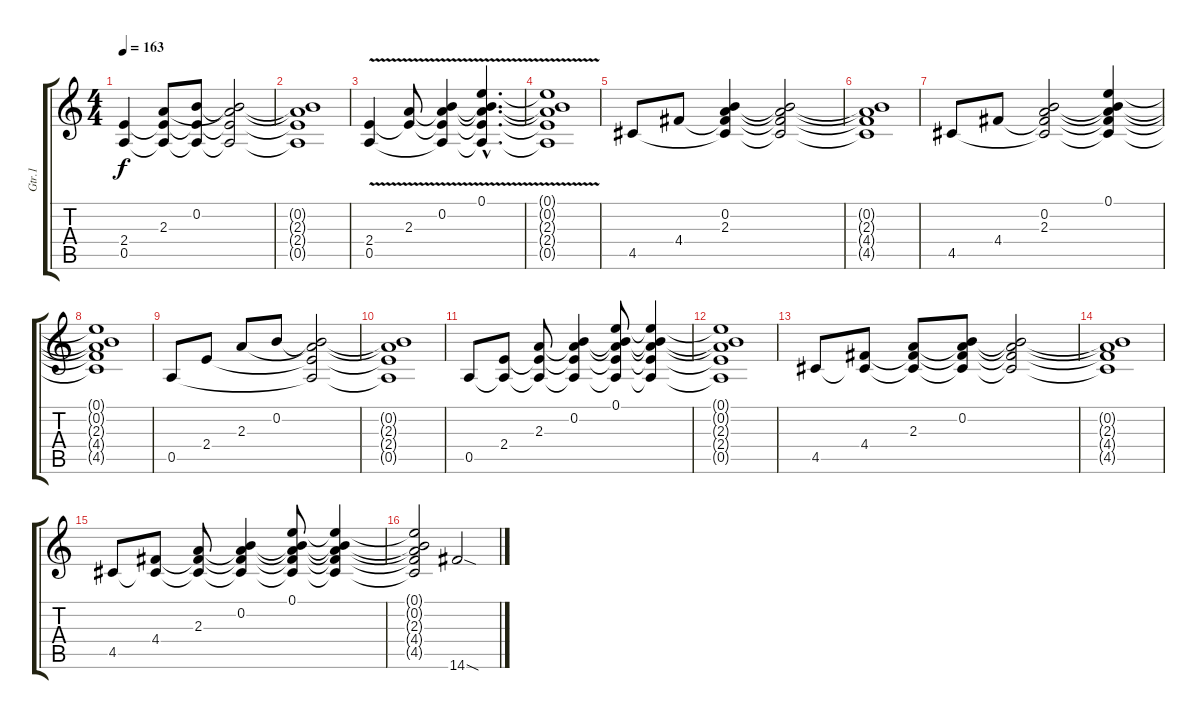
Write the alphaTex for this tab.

\track ("Gtr.1" "Gtr.1") {instrument overdrivenguitar}
\staff {score tabs}
\tuning (E4 B3 G3 D3 A2 E2) {hide}
\ts (4 4)
\tempo 163
\clef g2
\ks c
(2.4 0.5).4{dy f} (2.3 2.4{t} 0.5{t}).8 (0.2 2.4{t} 0.5{t}).8 (0.2{t} 2.3{t} 2.4{t} 0.5{t}).2 |
(0.2{t} 2.3{t} 2.4{t} 0.5{t}).1 |
(2.4{v} 0.5{v}).4 (2.3{v} 2.4{t}).8 (0.2{v} 2.3{t} 2.4{t} 0.5{t}).4 (0.1{v hac} 0.2{hac t} 2.3{hac t} 2.4{hac t} 0.5{hac t}).4{d} |
(0.1{t} 0.2{t} 2.3{t} 2.4{t} 0.5{t}).1 |
4.5.8 4.4.8 (0.2 2.3 4.4{t} 4.5{t}).4 (0.2{t} 2.3{t} 4.4{t} 4.5{t}).2 |
(0.2{t} 2.3{t} 4.4{t} 4.5{t}).1 |
4.5.8 4.4.8 (0.2 2.3 4.4{t} 4.5{t}).2 (0.1 0.2{t} 2.3{t} 4.4{t} 4.5{t}).4 |
(0.1{t} 0.2{t} 2.3{t} 4.4{t} 4.5{t}).1 |
0.5.8 2.4.8 2.3.8 0.2.8 (0.2{t} 2.3{t} 2.4{t} 0.5{t}).2 |
(0.2{t} 2.3{t} 2.4{t} 0.5{t}).1 |
0.5.8 (2.4 0.5{t}).8 (2.3 2.4{t} 0.5{t}).8 (0.2 2.3{t} 2.4{t} 0.5{t}).4 (0.1 0.2{t} 2.3{t} 2.4{t} 0.5{t}).8 (0.1{t} 0.2{t} 2.3{t} 2.4{t} 0.5{t}).4 |
(0.1{t} 0.2{t} 2.3{t} 2.4{t} 0.5{t}).1 |
4.5.8 (4.4 4.5{t}).8 (2.3 4.4{t} 4.5{t}).8 (0.2 2.3{t} 4.4{t} 4.5{t}).8 (0.2{t} 2.3{t} 4.4{t} 4.5{t}).2 |
(0.2{t} 2.3{t} 4.4{t} 4.5{t}).1 |
4.5.8 (4.4 4.5{t}).8 (2.3 4.4{t} 4.5{t}).8 (0.2 2.3{t} 4.4{t} 4.5{t}).4 (0.1 0.2{t} 2.3{t} 4.4{t} 4.5{t}).8 (0.1{t} 0.2{t} 2.3{t} 4.4{t} 4.5{t}).4 |
(0.1{t} 0.2{t} 2.3{t} 4.4{t} 4.5{t}).2 14.6{sod}.2
